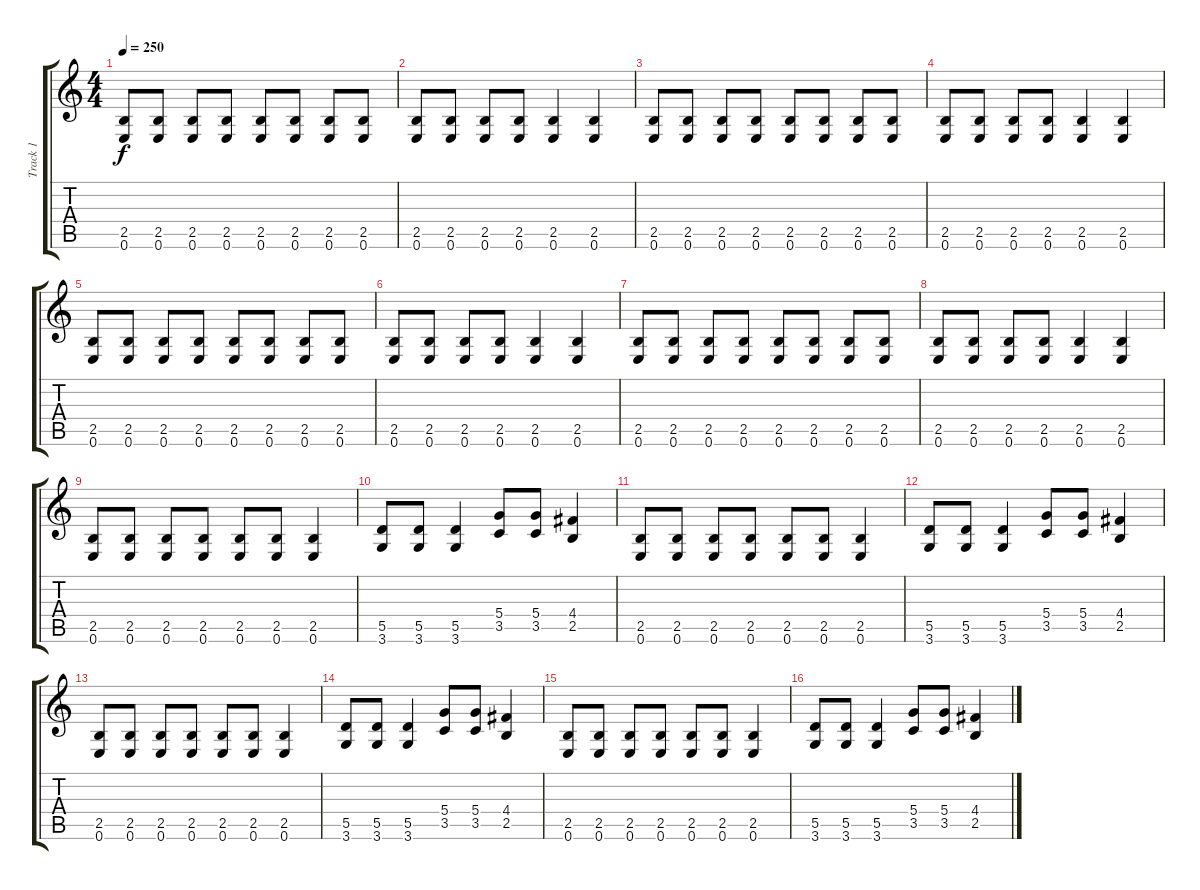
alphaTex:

\track ("Track 1" "Track 1") {instrument overdrivenguitar}
\staff {score tabs}
\tuning (E4 B3 G3 D3 A2 E2) {hide}
\ts (4 4)
\tempo 250
\clef g2
\ks c
(2.5 0.6).8{dy f} (2.5 0.6).8 (2.5 0.6).8 (2.5 0.6).8 (2.5 0.6).8 (2.5 0.6).8 (2.5 0.6).8 (2.5 0.6).8 |
(2.5 0.6).8 (2.5 0.6).8 (2.5 0.6).8 (2.5 0.6).8 (2.5 0.6).4 (2.5 0.6).4 |
(2.5 0.6).8 (2.5 0.6).8 (2.5 0.6).8 (2.5 0.6).8 (2.5 0.6).8 (2.5 0.6).8 (2.5 0.6).8 (2.5 0.6).8 |
(2.5 0.6).8 (2.5 0.6).8 (2.5 0.6).8 (2.5 0.6).8 (2.5 0.6).4 (2.5 0.6).4 |
(2.5 0.6).8 (2.5 0.6).8 (2.5 0.6).8 (2.5 0.6).8 (2.5 0.6).8 (2.5 0.6).8 (2.5 0.6).8 (2.5 0.6).8 |
(2.5 0.6).8 (2.5 0.6).8 (2.5 0.6).8 (2.5 0.6).8 (2.5 0.6).4 (2.5 0.6).4 |
(2.5 0.6).8 (2.5 0.6).8 (2.5 0.6).8 (2.5 0.6).8 (2.5 0.6).8 (2.5 0.6).8 (2.5 0.6).8 (2.5 0.6).8 |
(2.5 0.6).8 (2.5 0.6).8 (2.5 0.6).8 (2.5 0.6).8 (2.5 0.6).4 (2.5 0.6).4 |
(2.5 0.6).8 (2.5 0.6).8 (2.5 0.6).8 (2.5 0.6).8 (2.5 0.6).8 (2.5 0.6).8 (2.5 0.6).4 |
(5.5 3.6).8 (5.5 3.6).8 (5.5 3.6).4 (5.4 3.5).8 (5.4 3.5).8 (4.4 2.5).4 |
(2.5 0.6).8 (2.5 0.6).8 (2.5 0.6).8 (2.5 0.6).8 (2.5 0.6).8 (2.5 0.6).8 (2.5 0.6).4 |
(5.5 3.6).8 (5.5 3.6).8 (5.5 3.6).4 (5.4 3.5).8 (5.4 3.5).8 (4.4 2.5).4 |
(2.5 0.6).8 (2.5 0.6).8 (2.5 0.6).8 (2.5 0.6).8 (2.5 0.6).8 (2.5 0.6).8 (2.5 0.6).4 |
(5.5 3.6).8 (5.5 3.6).8 (5.5 3.6).4 (5.4 3.5).8 (5.4 3.5).8 (4.4 2.5).4 |
(2.5 0.6).8 (2.5 0.6).8 (2.5 0.6).8 (2.5 0.6).8 (2.5 0.6).8 (2.5 0.6).8 (2.5 0.6).4 |
(5.5 3.6).8 (5.5 3.6).8 (5.5 3.6).4 (5.4 3.5).8 (5.4 3.5).8 (4.4 2.5).4
